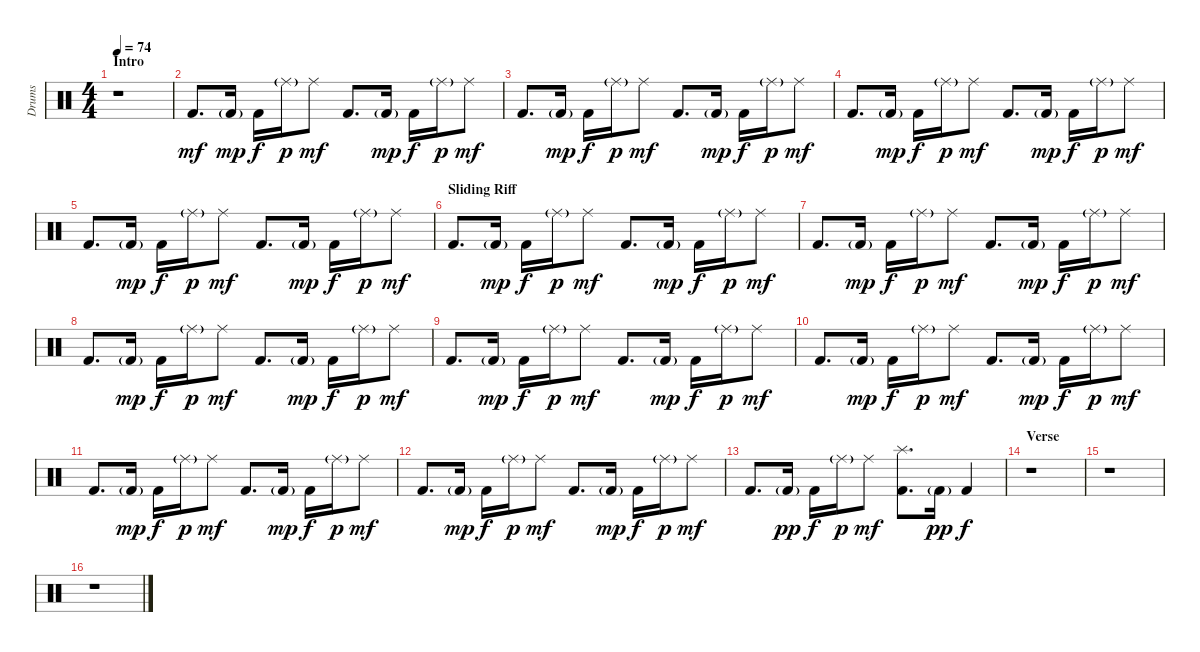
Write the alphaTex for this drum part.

\track ("Drums" "Drums") {instrument percussion}
\staff {score}
\articulation defaults
\ts (4 4)
\section ("" "Intro")
\tempo 74
\clef neutral
\ks c
r.1{dy mf} |
"Kick (hit) 2".8{d} "Kick (hit) 2"{g}.16{dy mp} "Kick (hit) 2".16{dy f} "Ride (middle)"{g}.16{dy p} "Ride (middle)".8{dy mf} "Kick (hit) 2".8{d} "Kick (hit) 2"{g}.16{dy mp} "Kick (hit) 2".16{dy f} "Ride (middle)"{g}.16{dy p} "Ride (middle)".8{dy mf} |
"Kick (hit) 2".8{d} "Kick (hit) 2"{g}.16{dy mp} "Kick (hit) 2".16{dy f} "Ride (middle)"{g}.16{dy p} "Ride (middle)".8{dy mf} "Kick (hit) 2".8{d} "Kick (hit) 2"{g}.16{dy mp} "Kick (hit) 2".16{dy f} "Ride (middle)"{g}.16{dy p} "Ride (middle)".8{dy mf} |
"Kick (hit) 2".8{d} "Kick (hit) 2"{g}.16{dy mp} "Kick (hit) 2".16{dy f} "Ride (middle)"{g}.16{dy p} "Ride (middle)".8{dy mf} "Kick (hit) 2".8{d} "Kick (hit) 2"{g}.16{dy mp} "Kick (hit) 2".16{dy f} "Ride (middle)"{g}.16{dy p} "Ride (middle)".8{dy mf} |
"Kick (hit) 2".8{d} "Kick (hit) 2"{g}.16{dy mp} "Kick (hit) 2".16{dy f} "Ride (middle)"{g}.16{dy p} "Ride (middle)".8{dy mf} "Kick (hit) 2".8{d} "Kick (hit) 2"{g}.16{dy mp} "Kick (hit) 2".16{dy f} "Ride (middle)"{g}.16{dy p} "Ride (middle)".8{dy mf} |
\section ("" "Sliding Riff")
"Kick (hit) 2".8{d} "Kick (hit) 2"{g}.16{dy mp} "Kick (hit) 2".16{dy f} "Ride (middle)"{g}.16{dy p} "Ride (middle)".8{dy mf} "Kick (hit) 2".8{d} "Kick (hit) 2"{g}.16{dy mp} "Kick (hit) 2".16{dy f} "Ride (middle)"{g}.16{dy p} "Ride (middle)".8{dy mf} |
"Kick (hit) 2".8{d} "Kick (hit) 2"{g}.16{dy mp} "Kick (hit) 2".16{dy f} "Ride (middle)"{g}.16{dy p} "Ride (middle)".8{dy mf} "Kick (hit) 2".8{d} "Kick (hit) 2"{g}.16{dy mp} "Kick (hit) 2".16{dy f} "Ride (middle)"{g}.16{dy p} "Ride (middle)".8{dy mf} |
"Kick (hit) 2".8{d} "Kick (hit) 2"{g}.16{dy mp} "Kick (hit) 2".16{dy f} "Ride (middle)"{g}.16{dy p} "Ride (middle)".8{dy mf} "Kick (hit) 2".8{d} "Kick (hit) 2"{g}.16{dy mp} "Kick (hit) 2".16{dy f} "Ride (middle)"{g}.16{dy p} "Ride (middle)".8{dy mf} |
"Kick (hit) 2".8{d} "Kick (hit) 2"{g}.16{dy mp} "Kick (hit) 2".16{dy f} "Ride (middle)"{g}.16{dy p} "Ride (middle)".8{dy mf} "Kick (hit) 2".8{d} "Kick (hit) 2"{g}.16{dy mp} "Kick (hit) 2".16{dy f} "Ride (middle)"{g}.16{dy p} "Ride (middle)".8{dy mf} |
"Kick (hit) 2".8{d} "Kick (hit) 2"{g}.16{dy mp} "Kick (hit) 2".16{dy f} "Ride (middle)"{g}.16{dy p} "Ride (middle)".8{dy mf} "Kick (hit) 2".8{d} "Kick (hit) 2"{g}.16{dy mp} "Kick (hit) 2".16{dy f} "Ride (middle)"{g}.16{dy p} "Ride (middle)".8{dy mf} |
"Kick (hit) 2".8{d} "Kick (hit) 2"{g}.16{dy mp} "Kick (hit) 2".16{dy f} "Ride (middle)"{g}.16{dy p} "Ride (middle)".8{dy mf} "Kick (hit) 2".8{d} "Kick (hit) 2"{g}.16{dy mp} "Kick (hit) 2".16{dy f} "Ride (middle)"{g}.16{dy p} "Ride (middle)".8{dy mf} |
"Kick (hit) 2".8{d} "Kick (hit) 2"{g}.16{dy mp} "Kick (hit) 2".16{dy f} "Ride (middle)"{g}.16{dy p} "Ride (middle)".8{dy mf} "Kick (hit) 2".8{d} "Kick (hit) 2"{g}.16{dy mp} "Kick (hit) 2".16{dy f} "Ride (middle)"{g}.16{dy p} "Ride (middle)".8{dy mf} |
"Kick (hit) 2".8{d} "Kick (hit) 2"{g}.16{dy pp} "Kick (hit) 2".16{dy f} "Ride (middle)"{g}.16{dy p} "Ride (middle)".8{dy mf} ("Kick (hit) 2" "Splash (hit)").8{d} "Kick (hit) 2"{g}.16{dy pp} "Kick (hit) 2".4{dy f} |
\section ("" "Verse")
r.1 |
r.1 |
r.1
